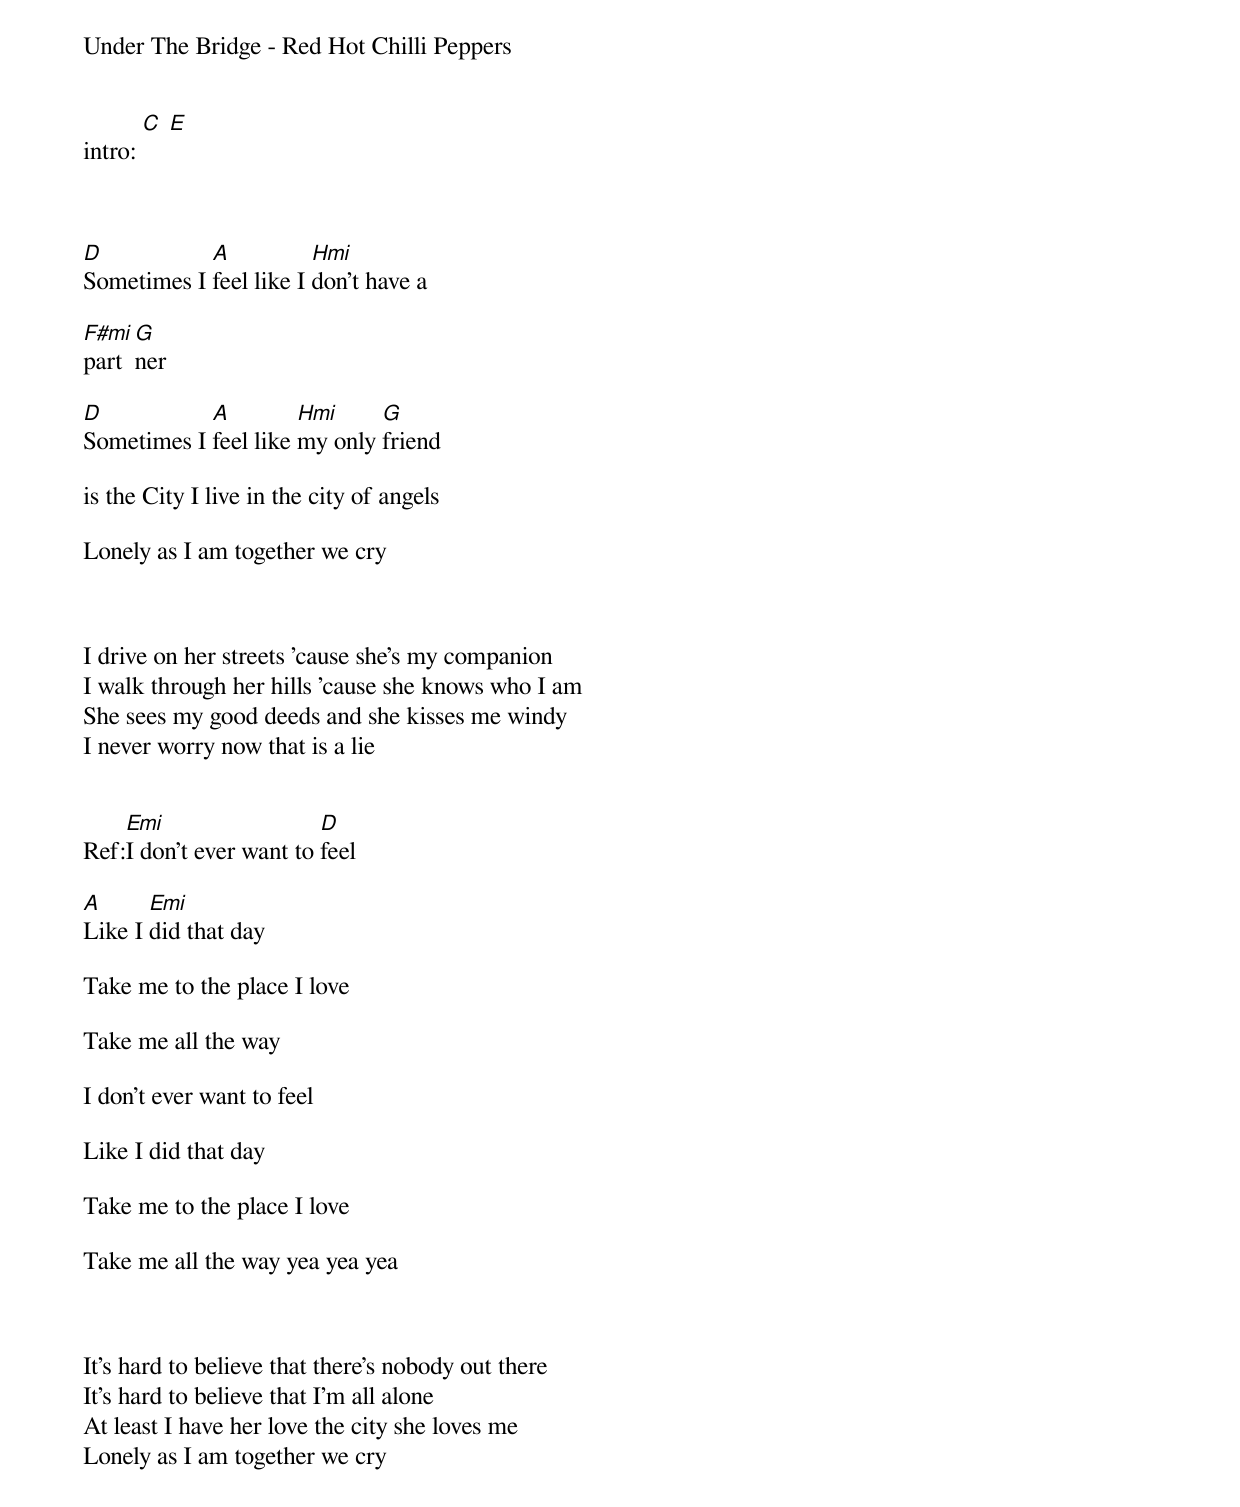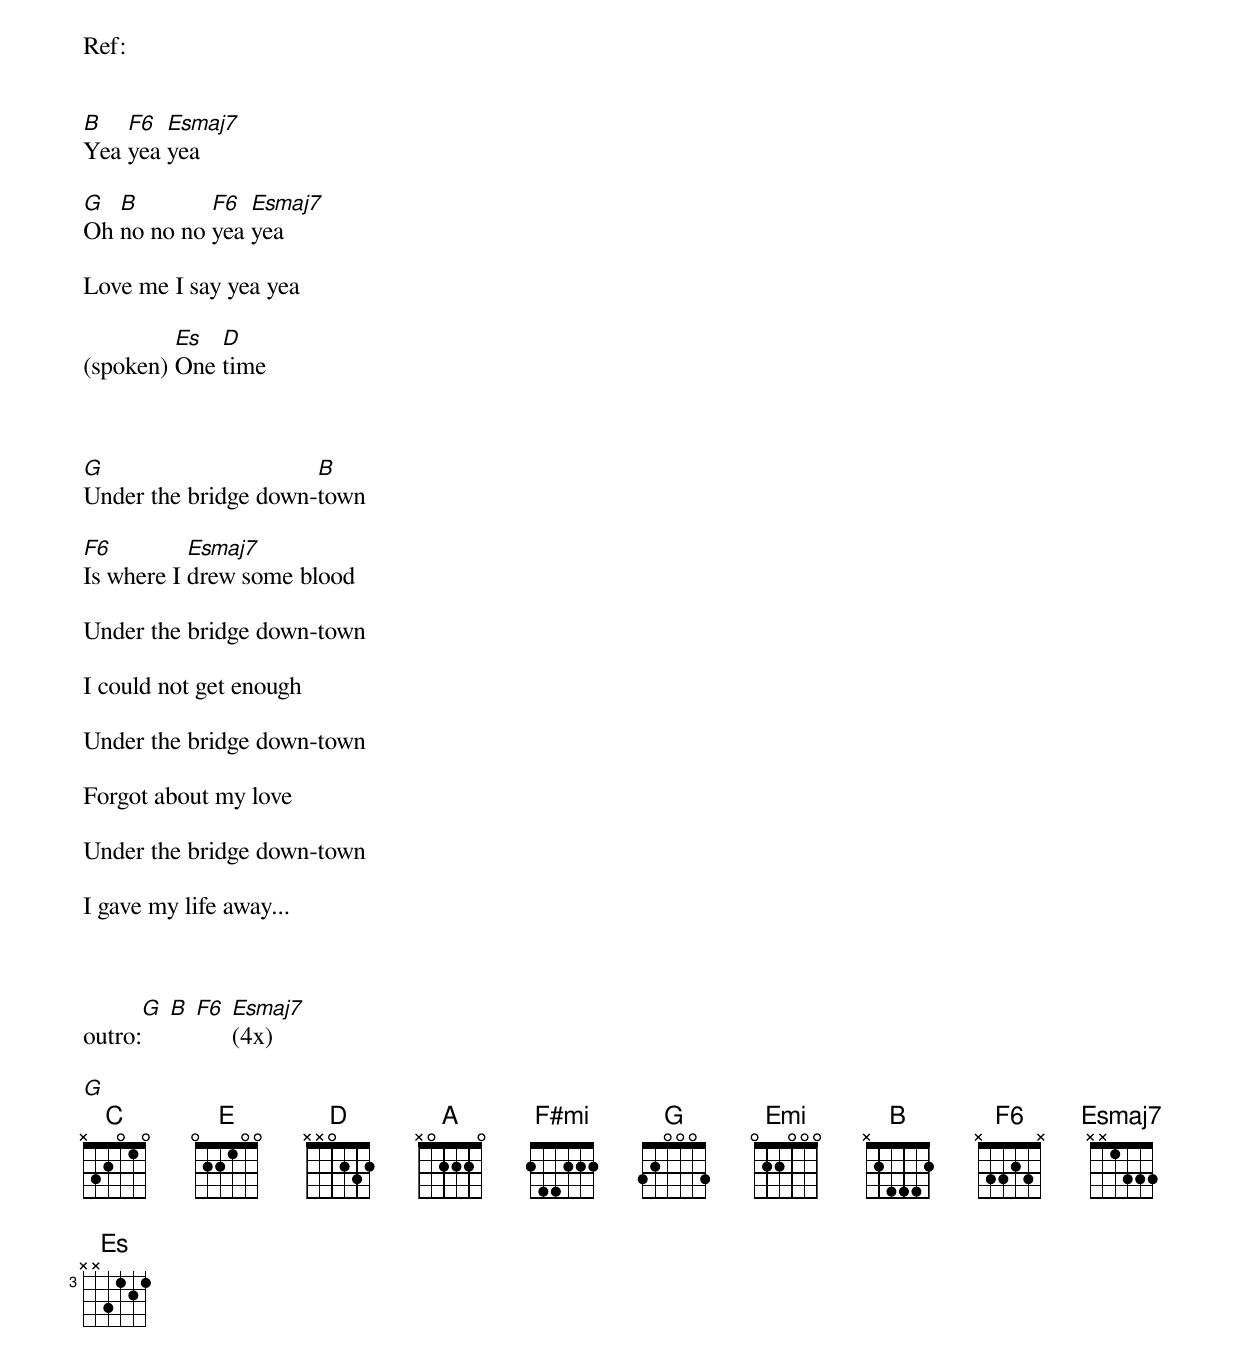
Under The Bridge - Red Hot Chilli Peppers


intro: [C] [E]



[D]Sometimes I [A]feel like I [Hmi]don't have a

[F#mi]part[G]ner

[D]Sometimes I [A]feel like [Hmi]my only [G]friend

is the City I live in the city of angels

Lonely as I am together we cry



I drive on her streets 'cause she's my companion
I walk through her hills 'cause she knows who I am
She sees my good deeds and she kisses me windy
I never worry now that is a lie


Ref:[Emi]I don't ever want to [D]feel

[A]Like I [Emi]did that day

Take me to the place I love

Take me all the way

I don't ever want to feel

Like I did that day

Take me to the place I love

Take me all the way yea yea yea



It's hard to believe that there's nobody out there
It's hard to believe that I'm all alone
At least I have her love the city she loves me
Lonely as I am together we cry


Ref:


[B]Yea [F6]yea [Esmaj7]yea

[G]Oh [B]no no no [F6]yea [Esmaj7]yea

Love me I say yea yea

(spoken) [Es]One [D]time



[G]Under the bridge down-[B]town

[F6]Is where I [Esmaj7]drew some blood

Under the bridge down-town

I could not get enough

Under the bridge down-town

Forgot about my love

Under the bridge down-town

I gave my life away...



outro:[G] [B] [F6] [Esmaj7](4x)

[G]
